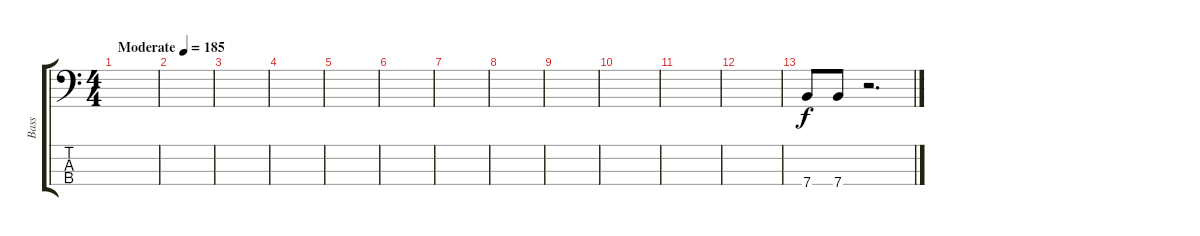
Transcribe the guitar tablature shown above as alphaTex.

\track ("Bass" "Bass") {instrument electricbassfinger}
\staff {score tabs}
\tuning (G2 D2 A1 E1) {hide}
\ts (4 4)
\tempo (185 "Moderate")
\clef f4
\ks c
|
|
|
|
|
|
|
|
|
|
|
|
7.4.8 7.4.8 r.2{d}
